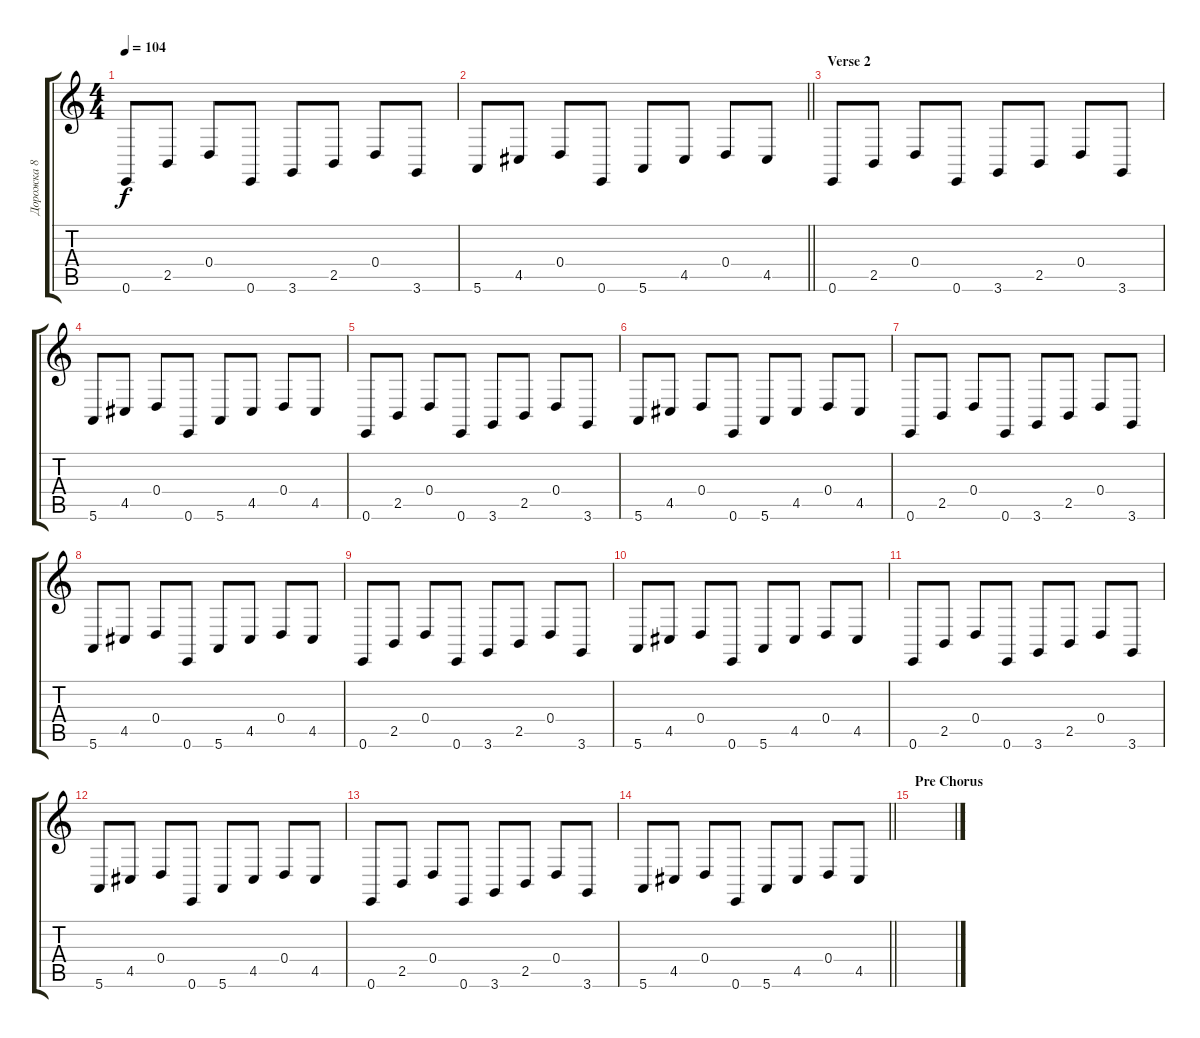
\track ("Дорожка 8" "Дорожка 8") {instrument pad7halo}
\staff {score tabs}
\tuning (E4 B3 G3 D3 A2 E2) {hide}
\ts (4 4)
\tempo 104
\clef g2
\ks c
0.6.8{dy f} 2.5.8 0.4.8 0.6.8 3.6.8 2.5.8 0.4.8 3.6.8 |
\barLineRight lightlight
5.6.8 4.5.8 0.4.8 0.6.8 5.6.8 4.5.8 0.4.8 4.5.8 |
\section ("" "Verse 2")
0.6.8 2.5.8 0.4.8 0.6.8 3.6.8 2.5.8 0.4.8 3.6.8 |
5.6.8 4.5.8 0.4.8 0.6.8 5.6.8 4.5.8 0.4.8 4.5.8 |
0.6.8 2.5.8 0.4.8 0.6.8 3.6.8 2.5.8 0.4.8 3.6.8 |
5.6.8 4.5.8 0.4.8 0.6.8 5.6.8 4.5.8 0.4.8 4.5.8 |
0.6.8 2.5.8 0.4.8 0.6.8 3.6.8 2.5.8 0.4.8 3.6.8 |
5.6.8 4.5.8 0.4.8 0.6.8 5.6.8 4.5.8 0.4.8 4.5.8 |
0.6.8 2.5.8 0.4.8 0.6.8 3.6.8 2.5.8 0.4.8 3.6.8 |
5.6.8 4.5.8 0.4.8 0.6.8 5.6.8 4.5.8 0.4.8 4.5.8 |
0.6.8 2.5.8 0.4.8 0.6.8 3.6.8 2.5.8 0.4.8 3.6.8 |
5.6.8 4.5.8 0.4.8 0.6.8 5.6.8 4.5.8 0.4.8 4.5.8 |
0.6.8 2.5.8 0.4.8 0.6.8 3.6.8 2.5.8 0.4.8 3.6.8 |
\barLineRight lightlight
5.6.8 4.5.8 0.4.8 0.6.8 5.6.8 4.5.8 0.4.8 4.5.8 |
\section ("" "Pre Chorus")
